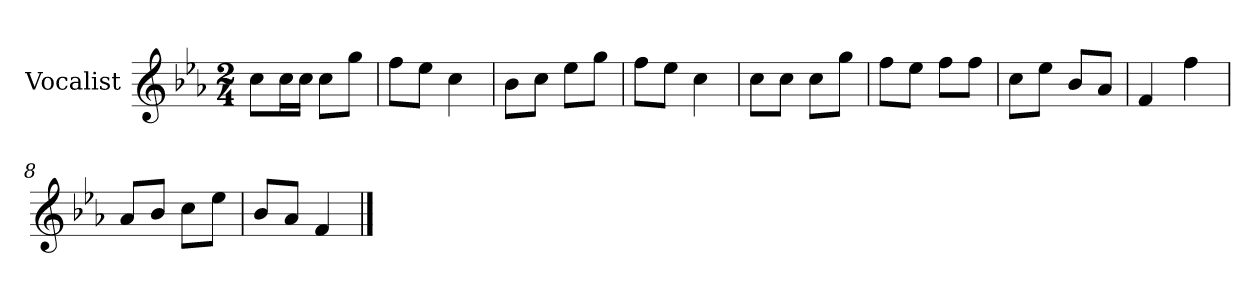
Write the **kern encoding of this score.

**kern
*part1
*staff1
*I"Vocalist
*k[b-e-a-]
*E-:
*M2/4
=
8ccL
16ccL
16ccJJ
8ccL
8ggJ
=1
8ffL
8ee-J
4cc
=2
8b-L
8ccJ
8ee-L
8ggJ
=3
8ffL
8ee-J
4cc
=4
8ccL
8ccJ
8ccL
8ggJ
=5
8ffL
8ee-J
8ffL
8ffJ
=6
8ccL
8ee-J
8b-L
8a-J
=7
4f
4ff
=8
8a-L
8b-J
8ccL
8ee-J
=9
8b-L
8a-J
4f
==
*-
